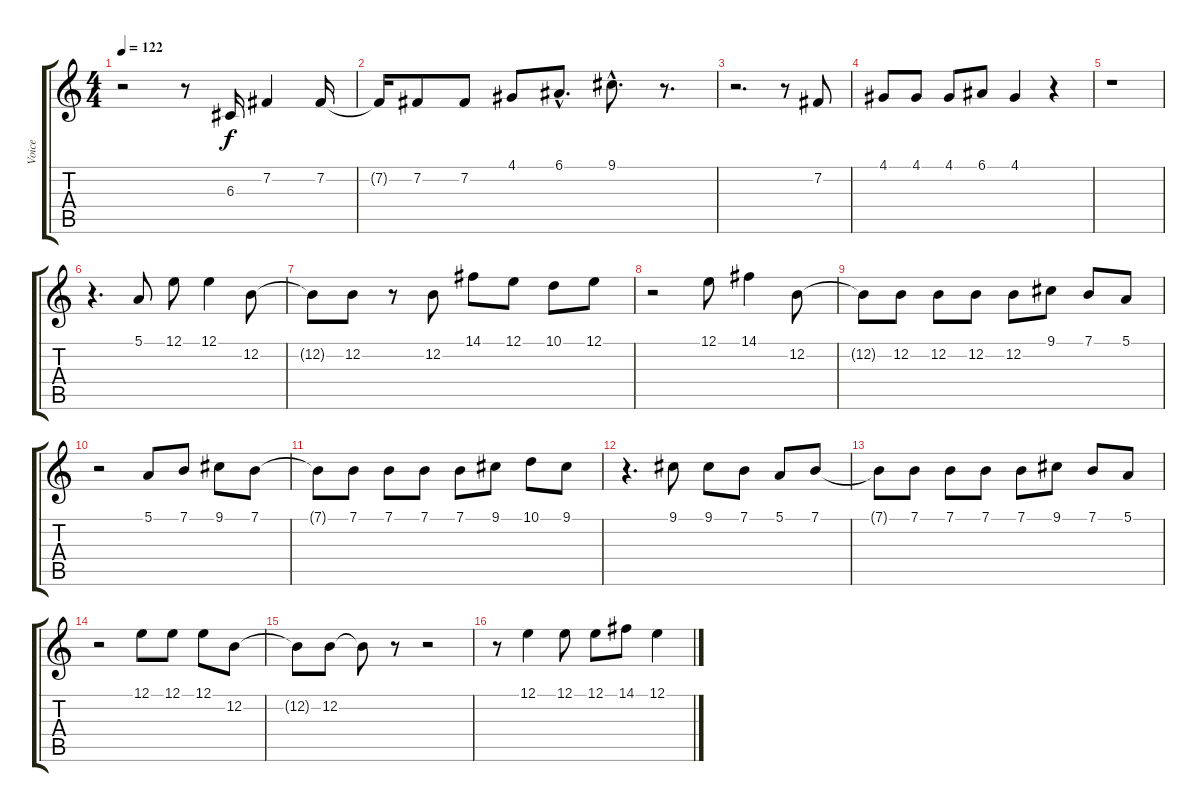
\track ("Voice" "Voice") {instrument synthvoice}
\staff {score tabs}
\tuning (E4 B3 G3 D3 A2 E2) {hide}
\ts (4 4)
\tempo 122
\clef g2
\ks c
r.2{dy f} r.8 6.3.16 7.2.4 7.2.16 |
7.2{t}.16 7.2.8 7.2.8 4.1.8 6.1{hac}.8{d} 9.1{hac}.8{d} r.8{d} |
r.2{d} r.8 7.2.8 |
4.1.8 4.1.8 4.1.8 6.1.8 4.1.4 r.4 |
r.1 |
r.4{d} 5.1.8 12.1.8 12.1.4 12.2.8 |
12.2{t}.8 12.2.8 r.8 12.2.8 14.1.8 12.1.8 10.1.8 12.1.8 |
r.2 12.1.8 14.1.4 12.2.8 |
12.2{t}.8 12.2.8 12.2.8 12.2.8 12.2.8 9.1.8 7.1.8 5.1.8 |
r.2 5.1.8 7.1.8 9.1.8 7.1.8 |
7.1{t}.8 7.1.8 7.1.8 7.1.8 7.1.8 9.1.8 10.1.8 9.1.8 |
r.4{d} 9.1.8 9.1.8 7.1.8 5.1.8 7.1.8 |
7.1{t}.8 7.1.8 7.1.8 7.1.8 7.1.8 9.1.8 7.1.8 5.1.8 |
r.2 12.1.8 12.1.8 12.1.8 12.2.8 |
12.2{t}.8 12.2.8 12.2{t}.8 r.8 r.2 |
r.8 12.1.4 12.1.8 12.1.8 14.1.8 12.1.4
